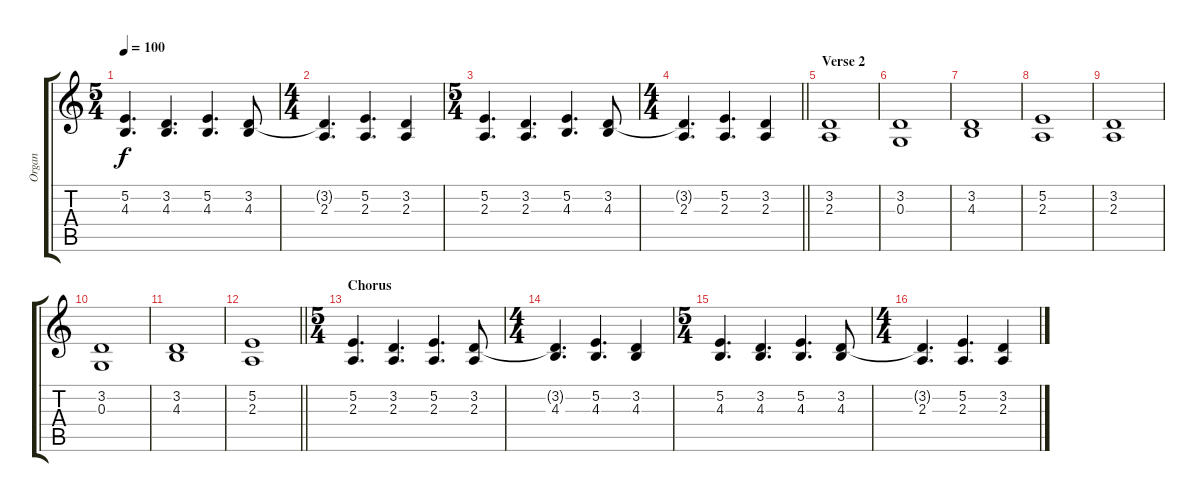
\track ("Organ" "Organ") {instrument drawbarorgan}
\staff {score tabs}
\tuning (E4 B3 G3 D3 A2 E2) {hide}
\ts (5 4)
\tempo 100
\clef g2
\ks c
(5.2 4.3).4{d dy f} (3.2 4.3).4{d} (5.2 4.3).4{d} (3.2 4.3).8 |
\ts (4 4)
(3.2{t} 2.3).4{d} (5.2 2.3).4{d} (3.2 2.3).4 |
\ts (5 4)
(5.2 2.3).4{d} (3.2 2.3).4{d} (5.2 4.3).4{d} (3.2 4.3).8 |
\ts (4 4)
\barLineRight lightlight
(3.2{t} 2.3).4{d} (5.2 2.3).4{d} (3.2 2.3).4 |
\section ("" "Verse 2")
(3.2 2.3).1 |
(3.2 0.3).1 |
(3.2 4.3).1 |
(5.2 2.3).1 |
(3.2 2.3).1 |
(3.2 0.3).1 |
(3.2 4.3).1 |
\barLineRight lightlight
(5.2 2.3).1 |
\ts (5 4)
\section ("" "Chorus")
(5.2 2.3).4{d} (3.2 2.3).4{d} (5.2 2.3).4{d} (3.2 2.3).8 |
\ts (4 4)
(3.2{t} 4.3).4{d} (5.2 4.3).4{d} (3.2 4.3).4 |
\ts (5 4)
(5.2 4.3).4{d} (3.2 4.3).4{d} (5.2 4.3).4{d} (3.2 4.3).8 |
\ts (4 4)
(3.2{t} 2.3).4{d} (5.2 2.3).4{d} (3.2 2.3).4
